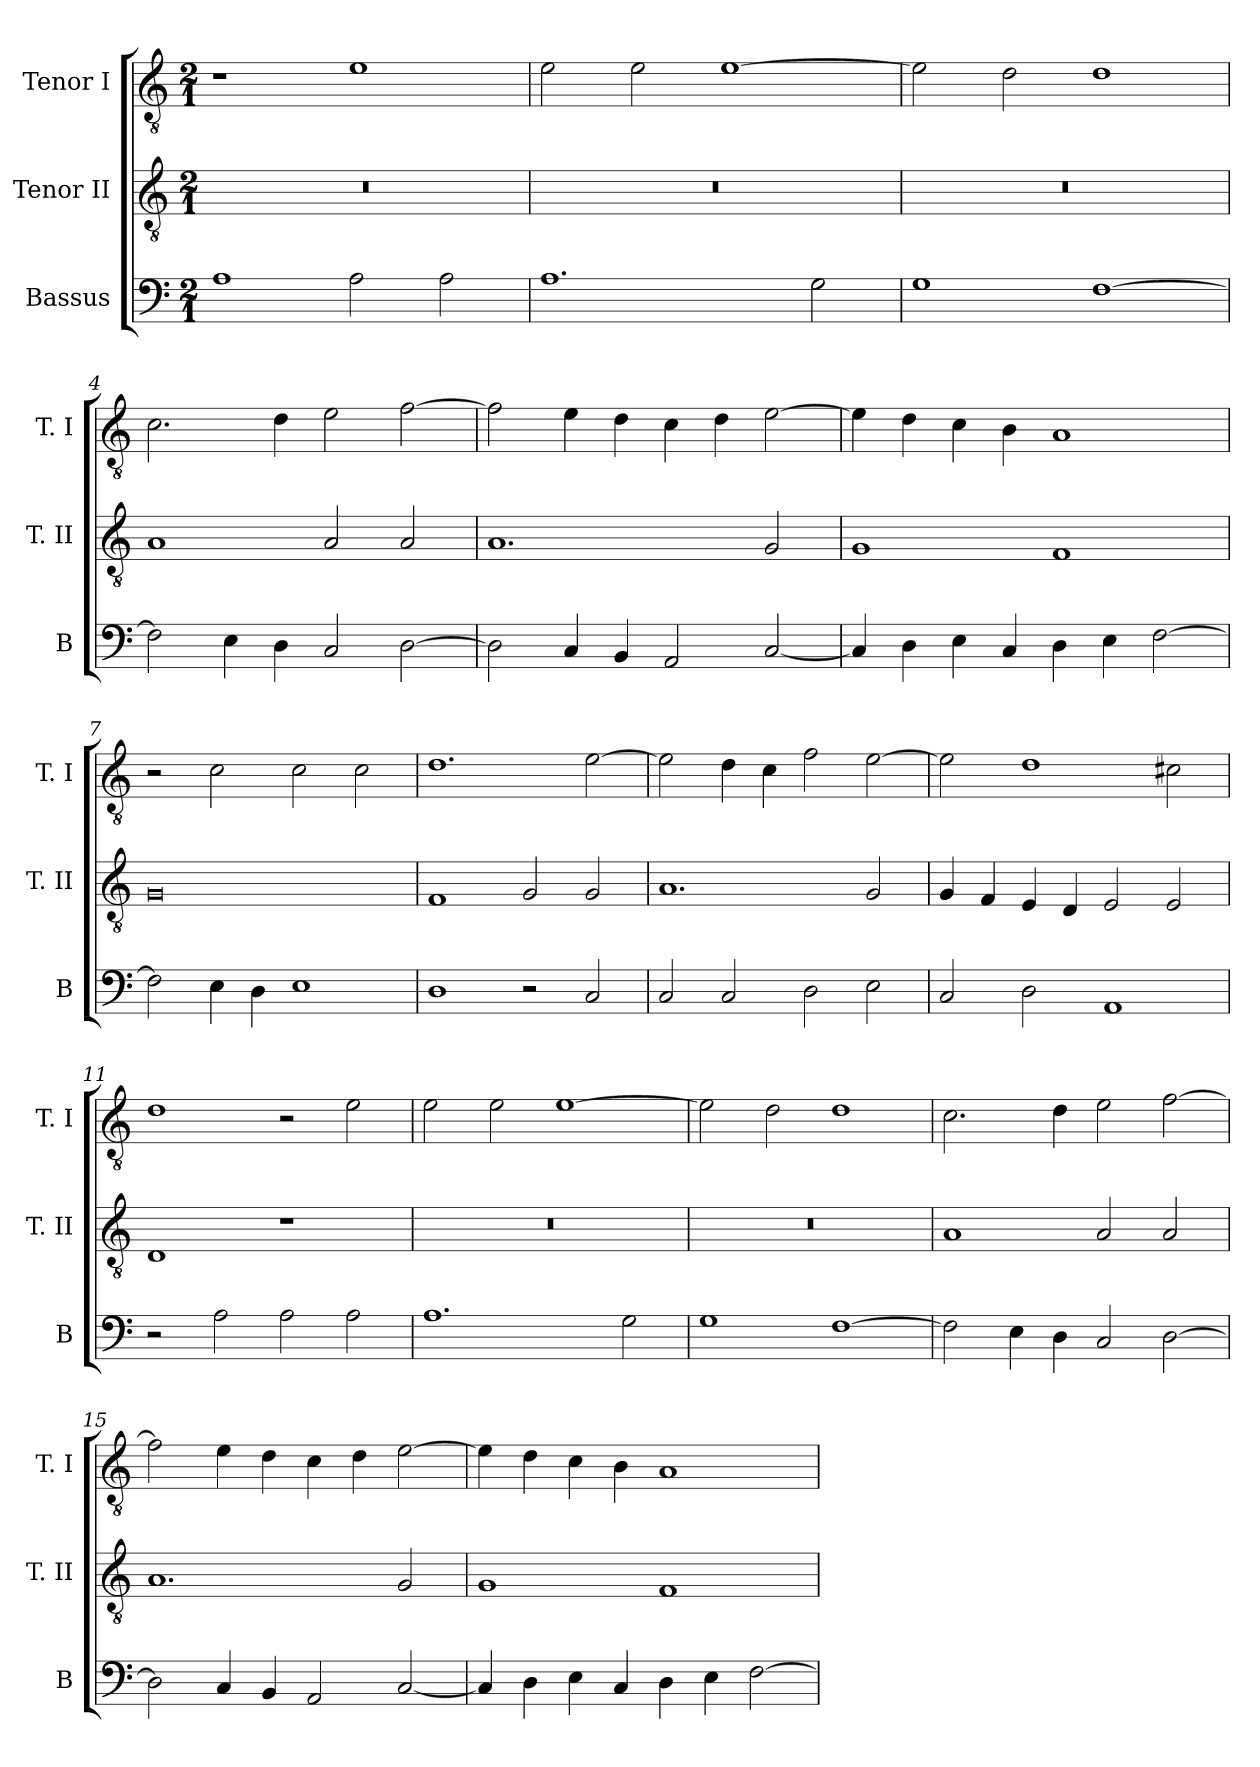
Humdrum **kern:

**kern	**kern	**kern
*part3	*part2	*part1
*staff3	*staff2	*staff1
*I"Bassus	*I"Tenor II	*I"Tenor I
*I'B	*I'T. II	*I'T. I
*clefF4	*clefGv2	*clefGv2
*k[]	*k[]	*k[]
*C:	*C:	*C:
*M2/1	*M2/1	*M2/1
=1	=1	=1
1A	0r	1r
2A	.	1e
2A	.	.
=2	=2	=2
1.A	0r	2e
.	.	2e
.	.	[1e
2G	.	.
=3	=3	=3
1G	0r	2e]
.	.	2d
[1F	.	1d
=4	=4	=4
2F]	1A	2.c
4E	.	.
4D	.	4d
2C	2A	2e
[2D	2A	[2f
=5	=5	=5
2D]	1.A	2f]
4C	.	4e
4BB	.	4d
2AA	.	4c
.	.	4d
[2C	2G	[2e
=6	=6	=6
4C]	1G	4e]
4D	.	4d
4E	.	4c
4C	.	4B
4D	1F	1A
4E	.	.
[2F	.	.
=7	=7	=7
2F]	0G	2r
4E	.	2c
4D	.	.
1E	.	2c
.	.	2c
=8	=8	=8
1D	1F	1.d
2r	2G	.
2C	2G	[2e
=9	=9	=9
2C	1.A	2e]
2C	.	4d
.	.	4c
2D	.	2f
2E	2G	[2e
=10	=10	=10
2C	4G	2e]
.	4F	.
2D	4E	1d
.	4D	.
1AA	2E	.
.	2E	2c#X
=11	=11	=11
2r	1D	1d
2A	.	.
2A	1r	2r
2A	.	2e
=12	=12	=12
1.A	0r	2e
.	.	2e
.	.	[1e
2G	.	.
=13	=13	=13
1G	0r	2e]
.	.	2d
[1F	.	1d
=14	=14	=14
2F]	1A	2.c
4E	.	.
4D	.	4d
2C	2A	2e
[2D	2A	[2f
=15	=15	=15
2D]	1.A	2f]
4C	.	4e
4BB	.	4d
2AA	.	4c
.	.	4d
[2C	2G	[2e
=16	=16	=16
4C]	1G	4e]
4D	.	4d
4E	.	4c
4C	.	4B
4D	1F	1A
4E	.	.
[2F	.	.
=	=	=
*-	*-	*-
